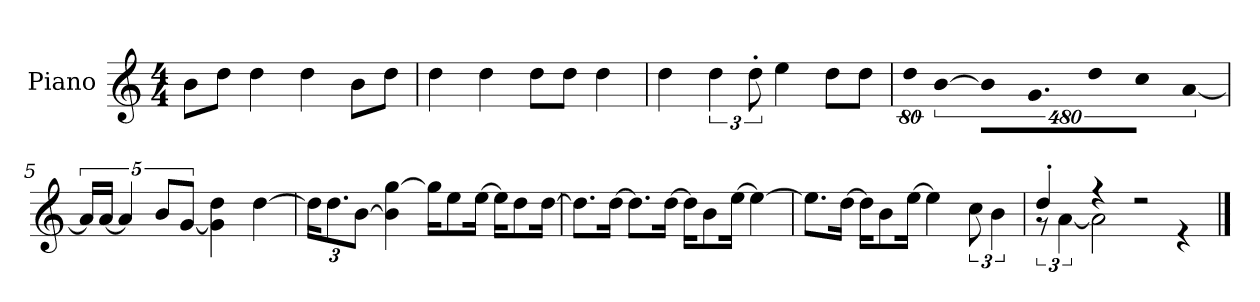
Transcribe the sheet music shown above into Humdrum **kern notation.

**kern
*part1
*staff1
*I"Piano
*I'P-no
*clefG2
*k[]
*M4/4
*MM90
=1
8b\L
8dd\J
4dd\
4dd\
8b\L
8dd\J
=2
4dd\
4dd\
8dd\L
8dd\J
4dd\
=3
4dd\
6dd\
12dd'\
4ee\
8dd\L
8dd\J
=4
!LO:N:vis=8
640%71dd\
!LO:N:vis=4
[1920%427b\
!LO:N:vis=16
1920%107b\KL]
9.g\
!LO:N:vis=8
640%71dd\
!LO:N:vis=8
640%71cc\J
!LO:N:vis=4
[1920%427a/
=5
20a/LL]
[20a/JJ
5a/]
10b/L
[10g/J
4g\] 4dd\
[4dd\
!!LO:LB:g=z
=6
*Xbrackettup
24dd\KL]
12.dd\
[12b\J
4b\] [4gg\
16gg\KL]
8ee\
[16ee\Jk
16ee\KL]
8dd\
[16dd\Jk
=7
8.dd\L]
[16dd\Jk
8.dd\L]
[16dd\Jk
16dd\KL]
8b\
[16ee\Jk
4ee\_
=8
8.ee\L]
[16dd\Jk
16dd\KL]
8b\
[16ee\Jk
4ee\]
*brackettup
12cc\
6b\
=9
*^
4dd'/	12r
.	[6a\
4r	2a\]
2r	.
.	4r
*v	*v
==
*-
